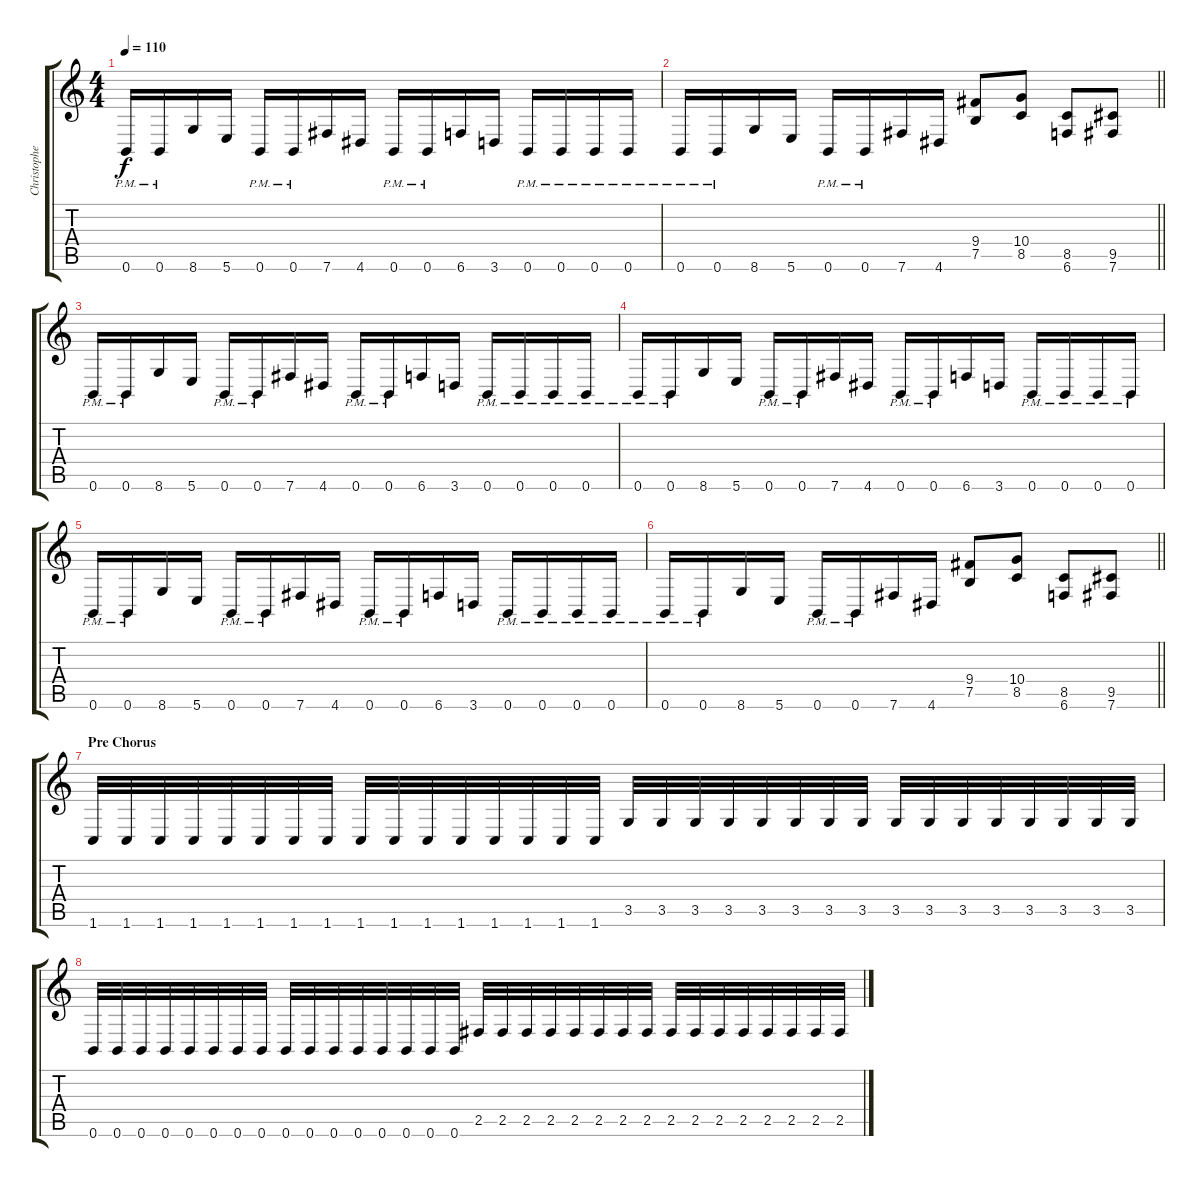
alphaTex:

\track ("Christopher Amott" "Christophe") {instrument distortionguitar}
\staff {score tabs}
\tuning (B3 Gb3 D3 A2 E2 B1) {hide}
\ts (4 4)
\tempo 110
\clef g2
\ks c
0.6{pm}.16{dy f} 0.6{pm}.16 8.6.16 5.6.16 0.6{pm}.16 0.6{pm}.16 7.6.16 4.6.16 0.6{pm}.16 0.6{pm}.16 6.6.16 3.6.16 0.6{pm}.16 0.6{pm}.16 0.6{pm}.16 0.6{pm}.16 |
\barLineRight lightlight
0.6{pm}.16 0.6{pm}.16 8.6.16 5.6.16 0.6{pm}.16 0.6{pm}.16 7.6.16 4.6.16 (9.4 7.5).8 (10.4 8.5).8 (8.5 6.6).8 (9.5 7.6).8 |
0.6{pm}.16 0.6{pm}.16 8.6.16 5.6.16 0.6{pm}.16 0.6{pm}.16 7.6.16 4.6.16 0.6{pm}.16 0.6{pm}.16 6.6.16 3.6.16 0.6{pm}.16 0.6{pm}.16 0.6{pm}.16 0.6{pm}.16 |
0.6{pm}.16 0.6{pm}.16 8.6.16 5.6.16 0.6{pm}.16 0.6{pm}.16 7.6.16 4.6.16 0.6{pm}.16 0.6{pm}.16 6.6.16 3.6.16 0.6{pm}.16 0.6{pm}.16 0.6{pm}.16 0.6{pm}.16 |
0.6{pm}.16 0.6{pm}.16 8.6.16 5.6.16 0.6{pm}.16 0.6{pm}.16 7.6.16 4.6.16 0.6{pm}.16 0.6{pm}.16 6.6.16 3.6.16 0.6{pm}.16 0.6{pm}.16 0.6{pm}.16 0.6{pm}.16 |
\barLineRight lightlight
0.6{pm}.16 0.6{pm}.16 8.6.16 5.6.16 0.6{pm}.16 0.6{pm}.16 7.6.16 4.6.16 (9.4 7.5).8 (10.4 8.5).8 (8.5 6.6).8 (9.5 7.6).8 |
\section ("" "Pre Chorus")
1.6.32 1.6.32 1.6.32 1.6.32 1.6.32 1.6.32 1.6.32 1.6.32 1.6.32 1.6.32 1.6.32 1.6.32 1.6.32 1.6.32 1.6.32 1.6.32 3.5.32 3.5.32 3.5.32 3.5.32 3.5.32 3.5.32 3.5.32 3.5.32 3.5.32 3.5.32 3.5.32 3.5.32 3.5.32 3.5.32 3.5.32 3.5.32 |
0.6.32 0.6.32 0.6.32 0.6.32 0.6.32 0.6.32 0.6.32 0.6.32 0.6.32 0.6.32 0.6.32 0.6.32 0.6.32 0.6.32 0.6.32 0.6.32 2.5.32 2.5.32 2.5.32 2.5.32 2.5.32 2.5.32 2.5.32 2.5.32 2.5.32 2.5.32 2.5.32 2.5.32 2.5.32 2.5.32 2.5.32 2.5.32
